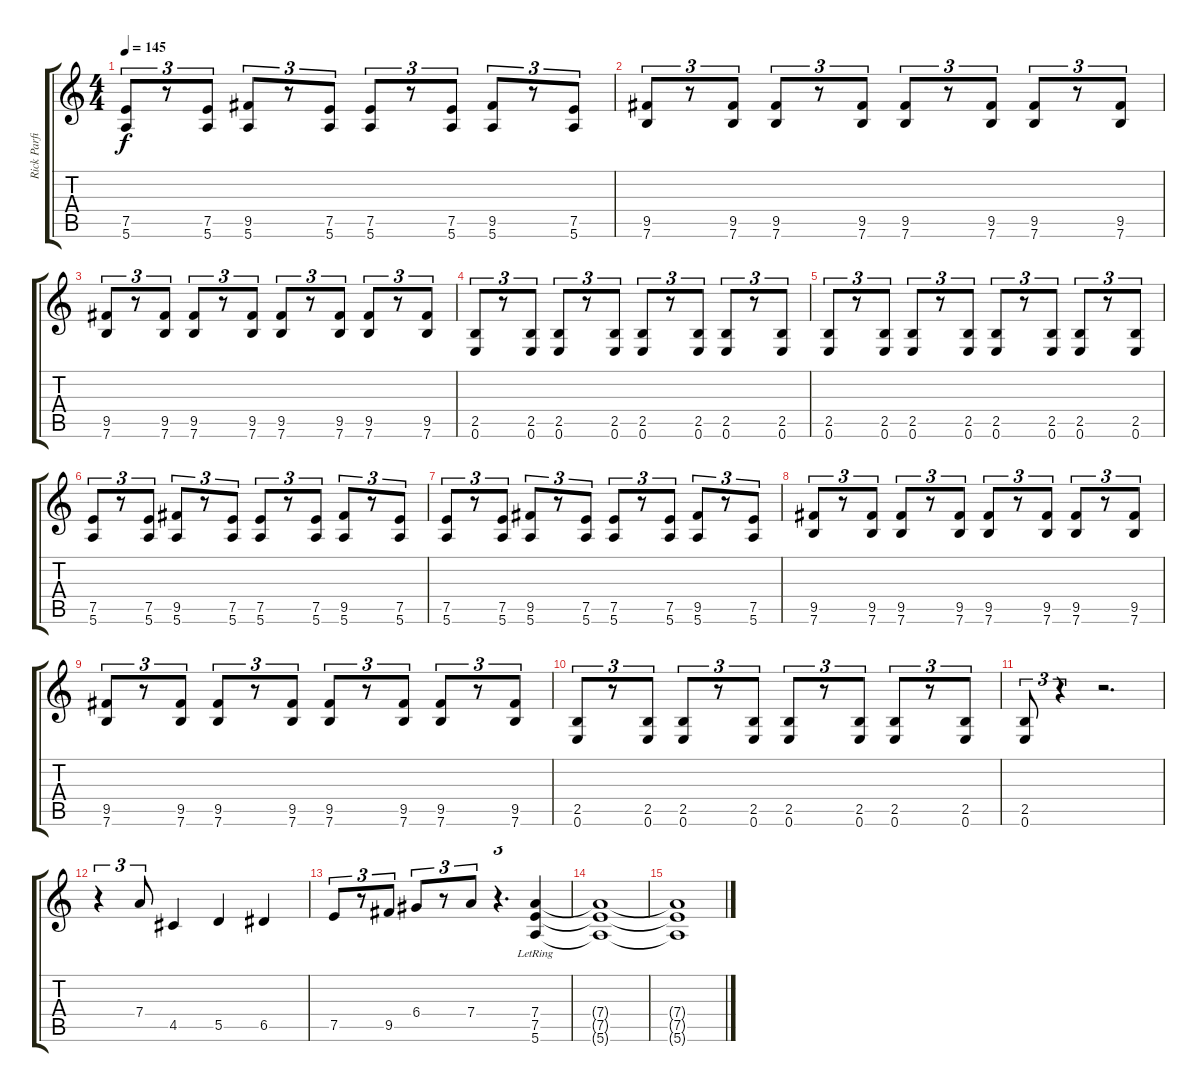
\track ("Rick Parfitt" "Rick Parfi") {instrument overdrivenguitar}
\staff {score tabs}
\tuning (E4 B3 G3 D3 A2 E2) {hide}
\ts (4 4)
\tempo 145
\clef g2
\ks c
(7.5 5.6).8{tu (3 2) dy f} r.8{tu (3 2)} (7.5 5.6).8{tu (3 2)} (9.5 5.6).8{tu (3 2)} r.8{tu (3 2)} (7.5 5.6).8{tu (3 2)} (7.5 5.6).8{tu (3 2)} r.8{tu (3 2)} (7.5 5.6).8{tu (3 2)} (9.5 5.6).8{tu (3 2)} r.8{tu (3 2)} (7.5 5.6).8{tu (3 2)} |
(9.5 7.6).8{tu (3 2)} r.8{tu (3 2)} (9.5 7.6).8{tu (3 2)} (9.5 7.6).8{tu (3 2)} r.8{tu (3 2)} (9.5 7.6).8{tu (3 2)} (9.5 7.6).8{tu (3 2)} r.8{tu (3 2)} (9.5 7.6).8{tu (3 2)} (9.5 7.6).8{tu (3 2)} r.8{tu (3 2)} (9.5 7.6).8{tu (3 2)} |
(9.5 7.6).8{tu (3 2)} r.8{tu (3 2)} (9.5 7.6).8{tu (3 2)} (9.5 7.6).8{tu (3 2)} r.8{tu (3 2)} (9.5 7.6).8{tu (3 2)} (9.5 7.6).8{tu (3 2)} r.8{tu (3 2)} (9.5 7.6).8{tu (3 2)} (9.5 7.6).8{tu (3 2)} r.8{tu (3 2)} (9.5 7.6).8{tu (3 2)} |
(2.5 0.6).8{tu (3 2)} r.8{tu (3 2)} (2.5 0.6).8{tu (3 2)} (2.5 0.6).8{tu (3 2)} r.8{tu (3 2)} (2.5 0.6).8{tu (3 2)} (2.5 0.6).8{tu (3 2)} r.8{tu (3 2)} (2.5 0.6).8{tu (3 2)} (2.5 0.6).8{tu (3 2)} r.8{tu (3 2)} (2.5 0.6).8{tu (3 2)} |
(2.5 0.6).8{tu (3 2)} r.8{tu (3 2)} (2.5 0.6).8{tu (3 2)} (2.5 0.6).8{tu (3 2)} r.8{tu (3 2)} (2.5 0.6).8{tu (3 2)} (2.5 0.6).8{tu (3 2)} r.8{tu (3 2)} (2.5 0.6).8{tu (3 2)} (2.5 0.6).8{tu (3 2)} r.8{tu (3 2)} (2.5 0.6).8{tu (3 2)} |
(7.5 5.6).8{tu (3 2)} r.8{tu (3 2)} (7.5 5.6).8{tu (3 2)} (9.5 5.6).8{tu (3 2)} r.8{tu (3 2)} (7.5 5.6).8{tu (3 2)} (7.5 5.6).8{tu (3 2)} r.8{tu (3 2)} (7.5 5.6).8{tu (3 2)} (9.5 5.6).8{tu (3 2)} r.8{tu (3 2)} (7.5 5.6).8{tu (3 2)} |
(7.5 5.6).8{tu (3 2)} r.8{tu (3 2)} (7.5 5.6).8{tu (3 2)} (9.5 5.6).8{tu (3 2)} r.8{tu (3 2)} (7.5 5.6).8{tu (3 2)} (7.5 5.6).8{tu (3 2)} r.8{tu (3 2)} (7.5 5.6).8{tu (3 2)} (9.5 5.6).8{tu (3 2)} r.8{tu (3 2)} (7.5 5.6).8{tu (3 2)} |
(9.5 7.6).8{tu (3 2)} r.8{tu (3 2)} (9.5 7.6).8{tu (3 2)} (9.5 7.6).8{tu (3 2)} r.8{tu (3 2)} (9.5 7.6).8{tu (3 2)} (9.5 7.6).8{tu (3 2)} r.8{tu (3 2)} (9.5 7.6).8{tu (3 2)} (9.5 7.6).8{tu (3 2)} r.8{tu (3 2)} (9.5 7.6).8{tu (3 2)} |
(9.5 7.6).8{tu (3 2)} r.8{tu (3 2)} (9.5 7.6).8{tu (3 2)} (9.5 7.6).8{tu (3 2)} r.8{tu (3 2)} (9.5 7.6).8{tu (3 2)} (9.5 7.6).8{tu (3 2)} r.8{tu (3 2)} (9.5 7.6).8{tu (3 2)} (9.5 7.6).8{tu (3 2)} r.8{tu (3 2)} (9.5 7.6).8{tu (3 2)} |
(2.5 0.6).8{tu (3 2)} r.8{tu (3 2)} (2.5 0.6).8{tu (3 2)} (2.5 0.6).8{tu (3 2)} r.8{tu (3 2)} (2.5 0.6).8{tu (3 2)} (2.5 0.6).8{tu (3 2)} r.8{tu (3 2)} (2.5 0.6).8{tu (3 2)} (2.5 0.6).8{tu (3 2)} r.8{tu (3 2)} (2.5 0.6).8{tu (3 2)} |
(2.5 0.6).8{tu (3 2)} r.4{tu (3 2)} r.2{d} |
r.4{tu (3 2)} 7.4.8{tu (3 2)} 4.5.4 5.5.4 6.5.4 |
7.5.8{tu (3 2)} r.8{tu (3 2)} 9.5.8{tu (3 2)} 6.4.8{tu (3 2)} r.8{tu (3 2)} 7.4.8{tu (3 2)} r.4{d tu (3 2)} (7.4{lr} 7.5 5.6{lr}).4 |
(7.4{t} 7.5{t} 5.6{t}).1 |
(7.4{t} 7.5{t} 5.6{t}).1
